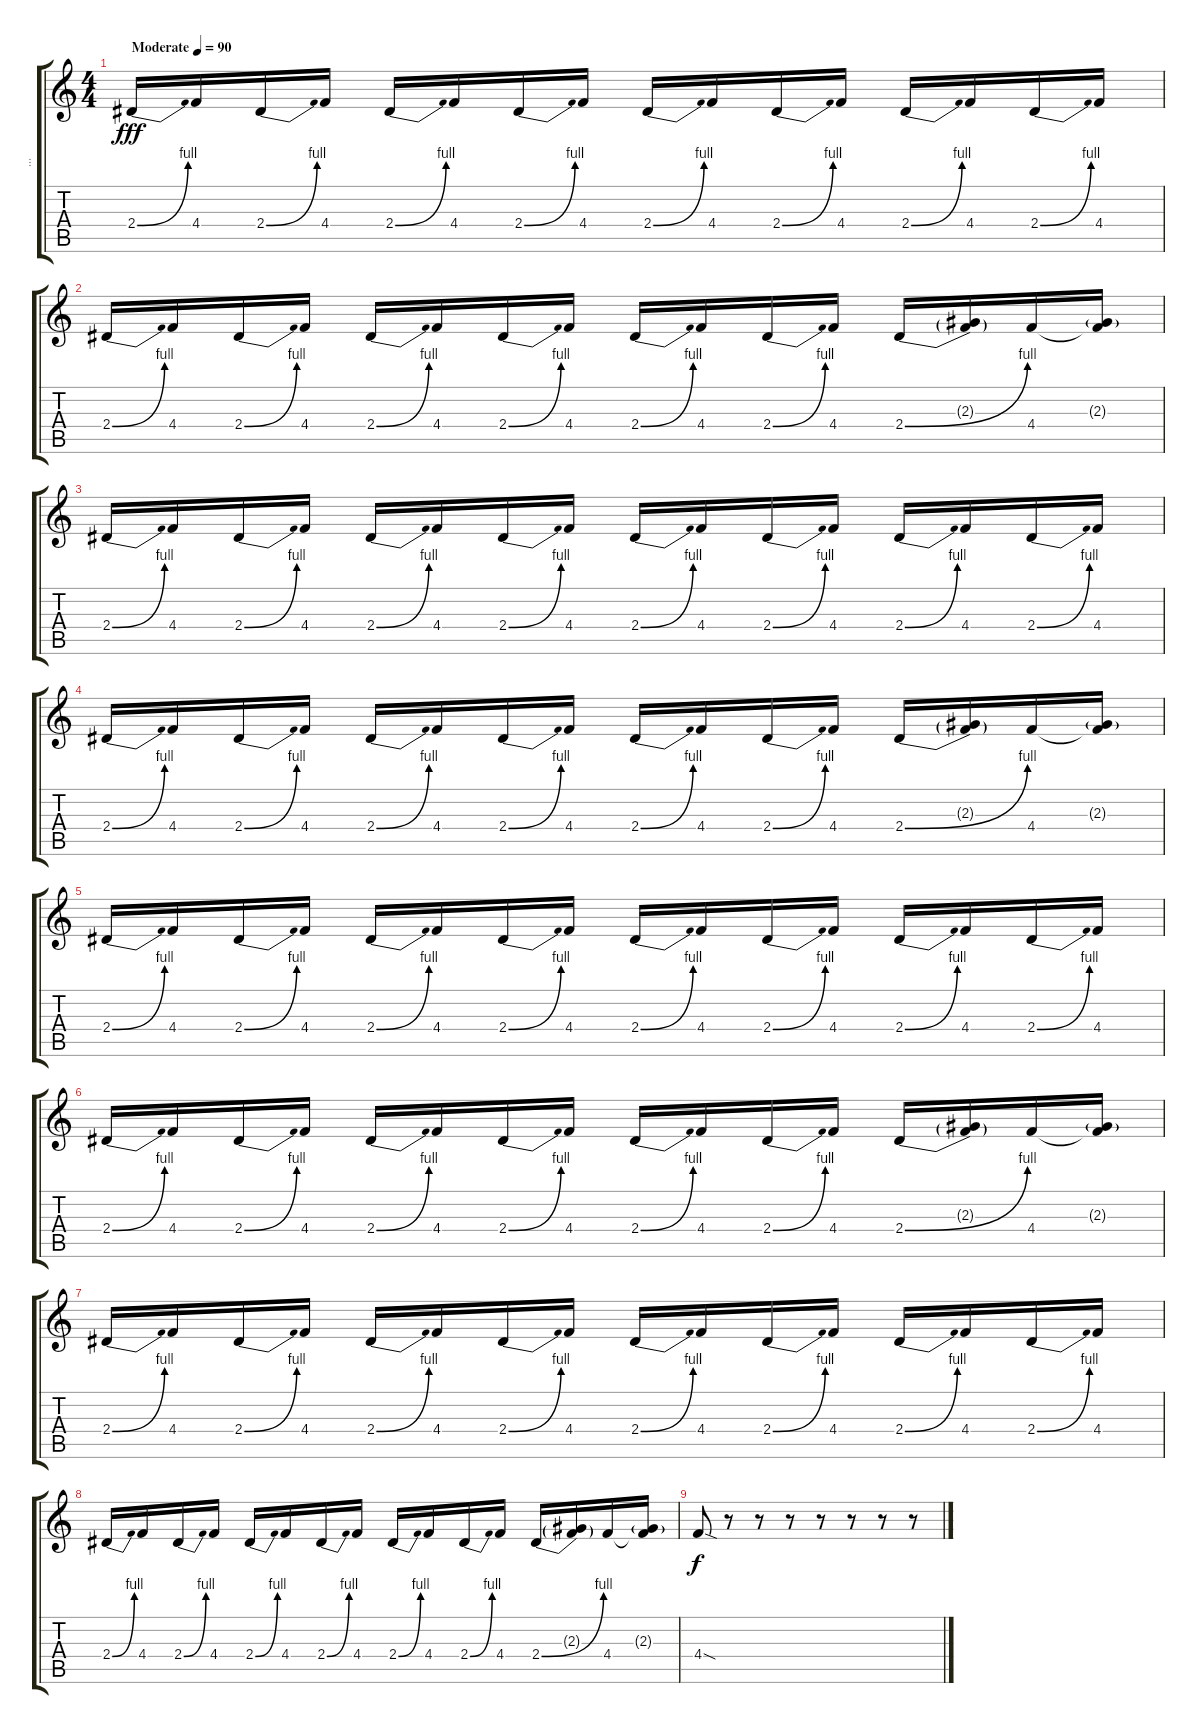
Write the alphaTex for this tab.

\track ("..." "...") {instrument distortionguitar}
\staff {score tabs}
\tuning (Eb4 Bb3 Gb3 Db3 Ab2 Eb2) {hide}
\ts (4 4)
\tempo (90 "Moderate")
\clef g2
\ks c
2.4{be (bend 0 0 60 4)}.16{dy fff instrument distortionguitar} 4.4.16 2.4{be (bend 0 0 60 4)}.16 4.4.16 2.4{be (bend 0 0 60 4)}.16 4.4.16 2.4{be (bend 0 0 60 4)}.16 4.4.16 2.4{be (bend 0 0 60 4)}.16 4.4.16 2.4{be (bend 0 0 60 4)}.16 4.4.16 2.4{be (bend 0 0 60 4)}.16 4.4.16 2.4{be (bend 0 0 60 4)}.16 4.4.16 |
2.4{be (bend 0 0 60 4)}.16 4.4.16 2.4{be (bend 0 0 60 4)}.16 4.4.16 2.4{be (bend 0 0 60 4)}.16 4.4.16 2.4{be (bend 0 0 60 4)}.16 4.4.16 2.4{be (bend 0 0 60 4)}.16 4.4.16 2.4{be (bend 0 0 60 4)}.16 4.4.16 2.4{be (bend 0 0 60 4)}.16 (2.3{g} 2.4{t}).16 4.4.16 (2.3{g} 4.4{t}).16 |
2.4{be (bend 0 0 60 4)}.16 4.4.16 2.4{be (bend 0 0 60 4)}.16 4.4.16 2.4{be (bend 0 0 60 4)}.16 4.4.16 2.4{be (bend 0 0 60 4)}.16 4.4.16 2.4{be (bend 0 0 60 4)}.16 4.4.16 2.4{be (bend 0 0 60 4)}.16 4.4.16 2.4{be (bend 0 0 60 4)}.16 4.4.16 2.4{be (bend 0 0 60 4)}.16 4.4.16 |
2.4{be (bend 0 0 60 4)}.16 4.4.16 2.4{be (bend 0 0 60 4)}.16 4.4.16 2.4{be (bend 0 0 60 4)}.16 4.4.16 2.4{be (bend 0 0 60 4)}.16 4.4.16 2.4{be (bend 0 0 60 4)}.16 4.4.16 2.4{be (bend 0 0 60 4)}.16 4.4.16 2.4{be (bend 0 0 60 4)}.16 (2.3{g} 2.4{t}).16 4.4.16 (2.3{g} 4.4{t}).16 |
2.4{be (bend 0 0 60 4)}.16 4.4.16 2.4{be (bend 0 0 60 4)}.16 4.4.16 2.4{be (bend 0 0 60 4)}.16 4.4.16 2.4{be (bend 0 0 60 4)}.16 4.4.16 2.4{be (bend 0 0 60 4)}.16 4.4.16 2.4{be (bend 0 0 60 4)}.16 4.4.16 2.4{be (bend 0 0 60 4)}.16 4.4.16 2.4{be (bend 0 0 60 4)}.16 4.4.16 |
2.4{be (bend 0 0 60 4)}.16 4.4.16 2.4{be (bend 0 0 60 4)}.16 4.4.16 2.4{be (bend 0 0 60 4)}.16 4.4.16 2.4{be (bend 0 0 60 4)}.16 4.4.16 2.4{be (bend 0 0 60 4)}.16 4.4.16 2.4{be (bend 0 0 60 4)}.16 4.4.16 2.4{be (bend 0 0 60 4)}.16 (2.3{g} 2.4{t}).16 4.4.16 (2.3{g} 4.4{t}).16 |
2.4{be (bend 0 0 60 4)}.16 4.4.16 2.4{be (bend 0 0 60 4)}.16 4.4.16 2.4{be (bend 0 0 60 4)}.16 4.4.16 2.4{be (bend 0 0 60 4)}.16 4.4.16 2.4{be (bend 0 0 60 4)}.16 4.4.16 2.4{be (bend 0 0 60 4)}.16 4.4.16 2.4{be (bend 0 0 60 4)}.16 4.4.16 2.4{be (bend 0 0 60 4)}.16 4.4.16 |
2.4{be (bend 0 0 60 4)}.16 4.4.16 2.4{be (bend 0 0 60 4)}.16 4.4.16 2.4{be (bend 0 0 60 4)}.16 4.4.16 2.4{be (bend 0 0 60 4)}.16 4.4.16 2.4{be (bend 0 0 60 4)}.16 4.4.16 2.4{be (bend 0 0 60 4)}.16 4.4.16 2.4{be (bend 0 0 60 4)}.16 (2.3{g} 2.4{t}).16 4.4.16 (2.3{g} 4.4{t}).16 |
4.4{sod}.8{dy f} r.8 r.8 r.8 r.8 r.8 r.8 r.8
